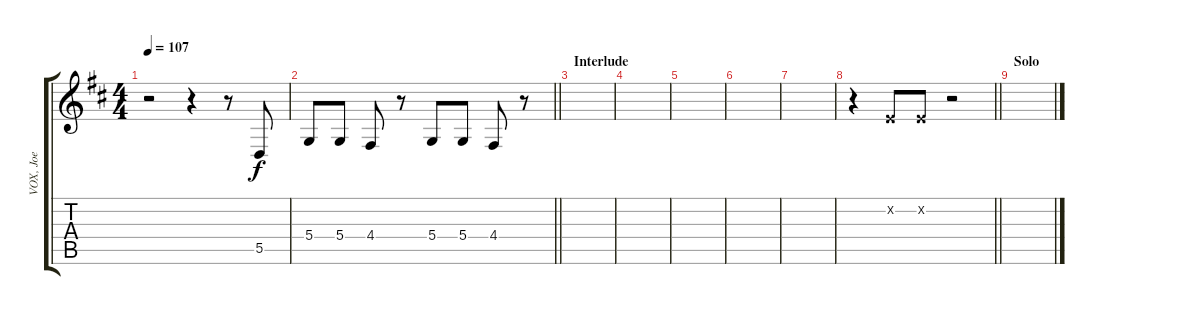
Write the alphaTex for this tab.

\track ("VOX, Joe" "VOX, Joe") {instrument lead1square}
\staff {score tabs}
\tuning (E4 B3 G3 D3 A2 E2) {hide}
\ts (4 4)
\tempo 107
\clef g2
\ks d
r.2{dy f} r.4 r.8 5.5.8 |
\barLineRight lightlight
5.4.8 5.4.8 4.4.8 r.8 5.4.8 5.4.8 4.4.8 r.8 |
\section ("" "Interlude")
|
|
|
|
|
\barLineRight lightlight
r.4 5.2{x}.8 5.2{x}.8 r.2 |
\section ("" "Solo")
